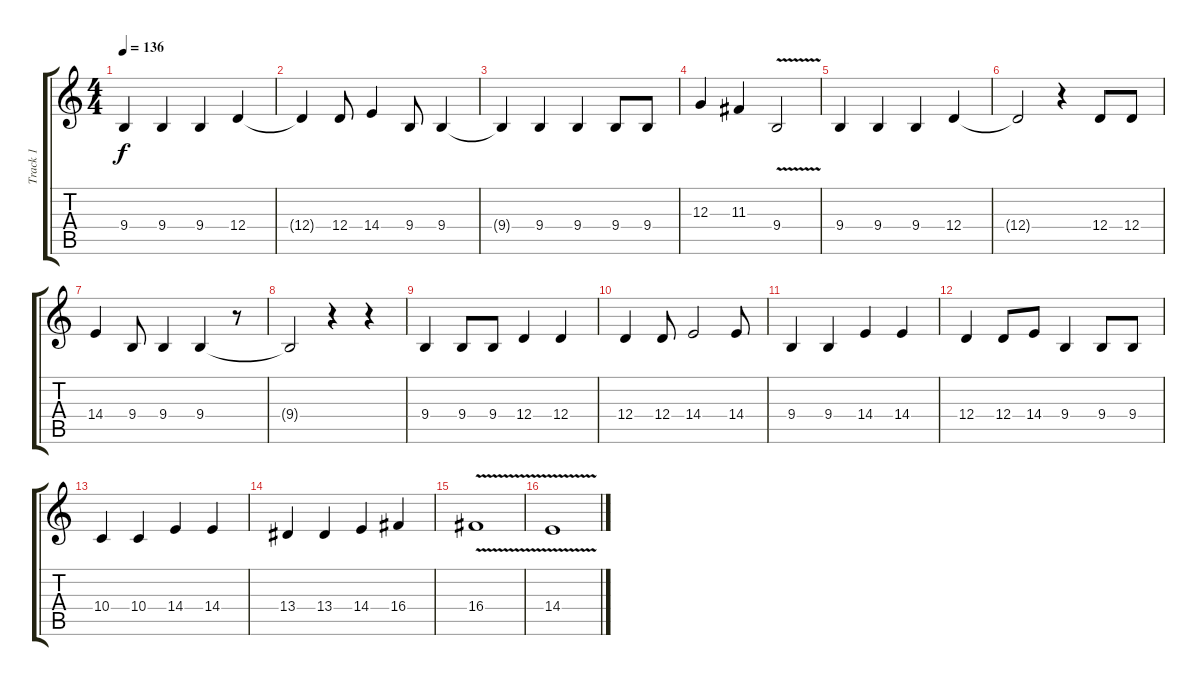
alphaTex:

\track ("Track 1" "Track 1") {instrument trombone}
\staff {score tabs}
\tuning (E4 B3 G3 D3 A2 E2) {hide}
\ts (4 4)
\tempo 136
\clef g2
\ks c
9.4.4{dy f} 9.4.4 9.4.4 12.4.4 |
12.4{t}.4 12.4.8 14.4.4 9.4.8 9.4.4 |
9.4{t}.4 9.4.4 9.4.4 9.4.8 9.4.8 |
12.3.4 11.3.4 9.4{v}.2 |
9.4.4 9.4.4 9.4.4 12.4.4 |
12.4{t}.2 r.4 12.4.8 12.4.8 |
14.4.4 9.4.8 9.4.4 9.4.4 r.8 |
9.4{t}.2 r.4 r.4 |
9.4.4 9.4.8 9.4.8 12.4.4 12.4.4 |
12.4.4 12.4.8 14.4.2 14.4.8 |
9.4.4 9.4.4 14.4.4 14.4.4 |
12.4.4 12.4.8 14.4.8 9.4.4 9.4.8 9.4.8 |
10.4.4 10.4.4 14.4.4 14.4.4 |
13.4.4 13.4.4 14.4.4 16.4.4 |
16.4{v}.1 |
14.4{v}.1
